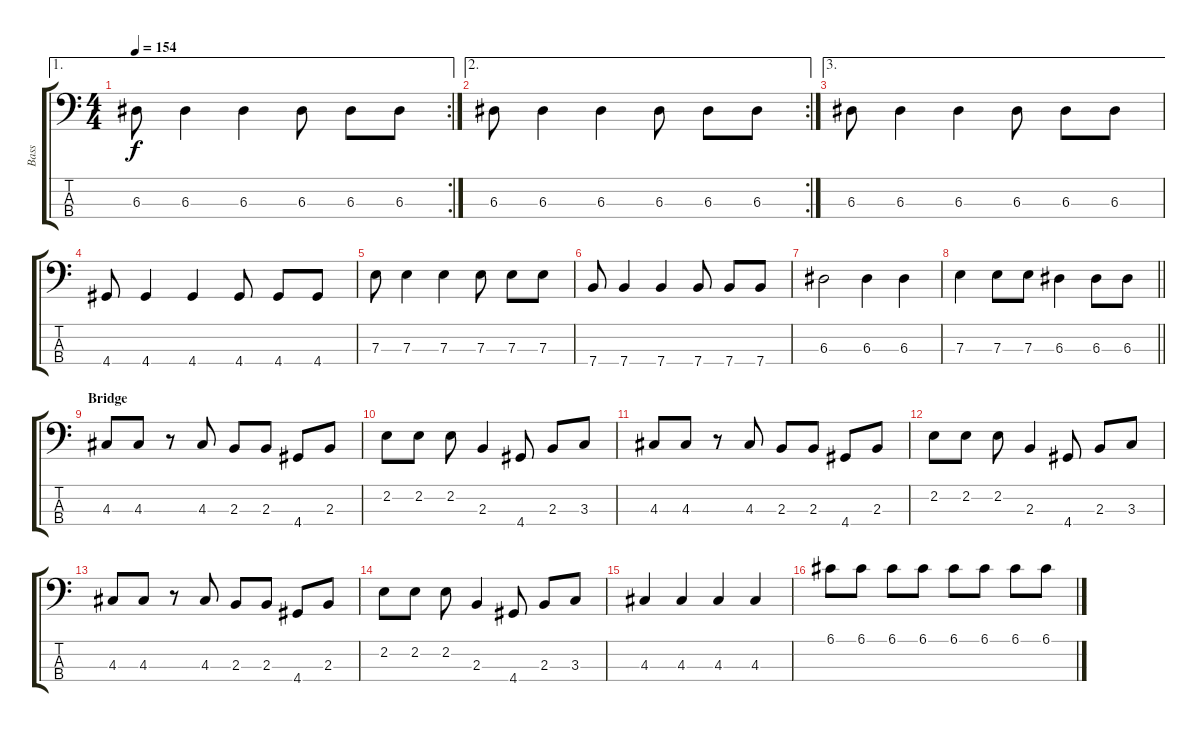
\track ("Bass" "Bass") {instrument electricbasspick}
\staff {score tabs}
\tuning (G2 D2 A1 E1) {hide}
\ae 1
\rc 2
\ts (4 4)
\tempo 154
\clef f4
\ks c
6.3.8{dy f} 6.3.4 6.3.4 6.3.8 6.3.8 6.3.8 |
\ae 2
\rc 2
6.3.8 6.3.4 6.3.4 6.3.8 6.3.8 6.3.8 |
\ae 3
6.3.8 6.3.4 6.3.4 6.3.8 6.3.8 6.3.8 |
4.4.8 4.4.4 4.4.4 4.4.8 4.4.8 4.4.8 |
7.3.8 7.3.4 7.3.4 7.3.8 7.3.8 7.3.8 |
7.4.8 7.4.4 7.4.4 7.4.8 7.4.8 7.4.8 |
6.3.2 6.3.4 6.3.4 |
\barLineRight lightlight
7.3.4 7.3.8 7.3.8 6.3.4 6.3.8 6.3.8 |
\section ("" "Bridge")
4.3.8 4.3.8 r.8 4.3.8 2.3.8 2.3.8 4.4.8 2.3.8 |
2.2.8 2.2.8 2.2.8 2.3.4 4.4.8 2.3.8 3.3.8 |
4.3.8 4.3.8 r.8 4.3.8 2.3.8 2.3.8 4.4.8 2.3.8 |
2.2.8 2.2.8 2.2.8 2.3.4 4.4.8 2.3.8 3.3.8 |
4.3.8 4.3.8 r.8 4.3.8 2.3.8 2.3.8 4.4.8 2.3.8 |
2.2.8 2.2.8 2.2.8 2.3.4 4.4.8 2.3.8 3.3.8 |
4.3.4 4.3.4 4.3.4 4.3.4 |
6.1.8 6.1.8 6.1.8 6.1.8 6.1.8 6.1.8 6.1.8 6.1.8
